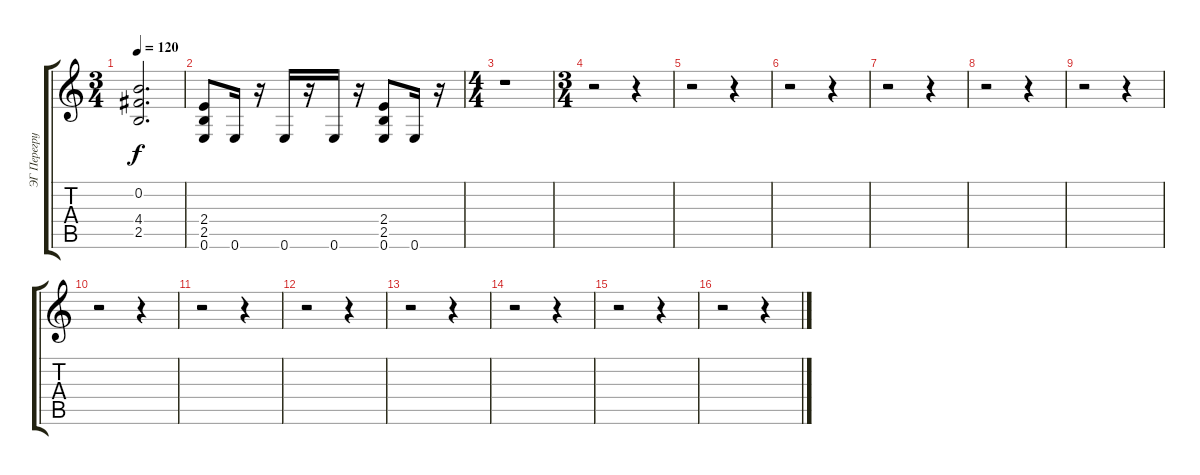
\track ("ЭГ Перегруженная" "ЭГ Перегру") {instrument distortionguitar}
\staff {score tabs}
\tuning (E4 B3 G3 D3 A2 E2) {hide}
\ts (3 4)
\tempo 120
\clef g2
\ks c
(0.2 4.4 2.5).2{d dy f} |
(2.4 2.5 0.6).8 0.6.16 r.16 0.6.16 r.16 0.6.16 r.16 (2.4 2.5 0.6).8 0.6.16 r.16 |
\ts (4 4)
r.1 |
\ts (3 4)
r.2 r.4 |
r.2 r.4 |
r.2 r.4 |
r.2 r.4 |
r.2 r.4 |
r.2 r.4 |
r.2 r.4 |
r.2 r.4 |
r.2 r.4 |
r.2 r.4 |
r.2 r.4 |
r.2 r.4 |
r.2 r.4
